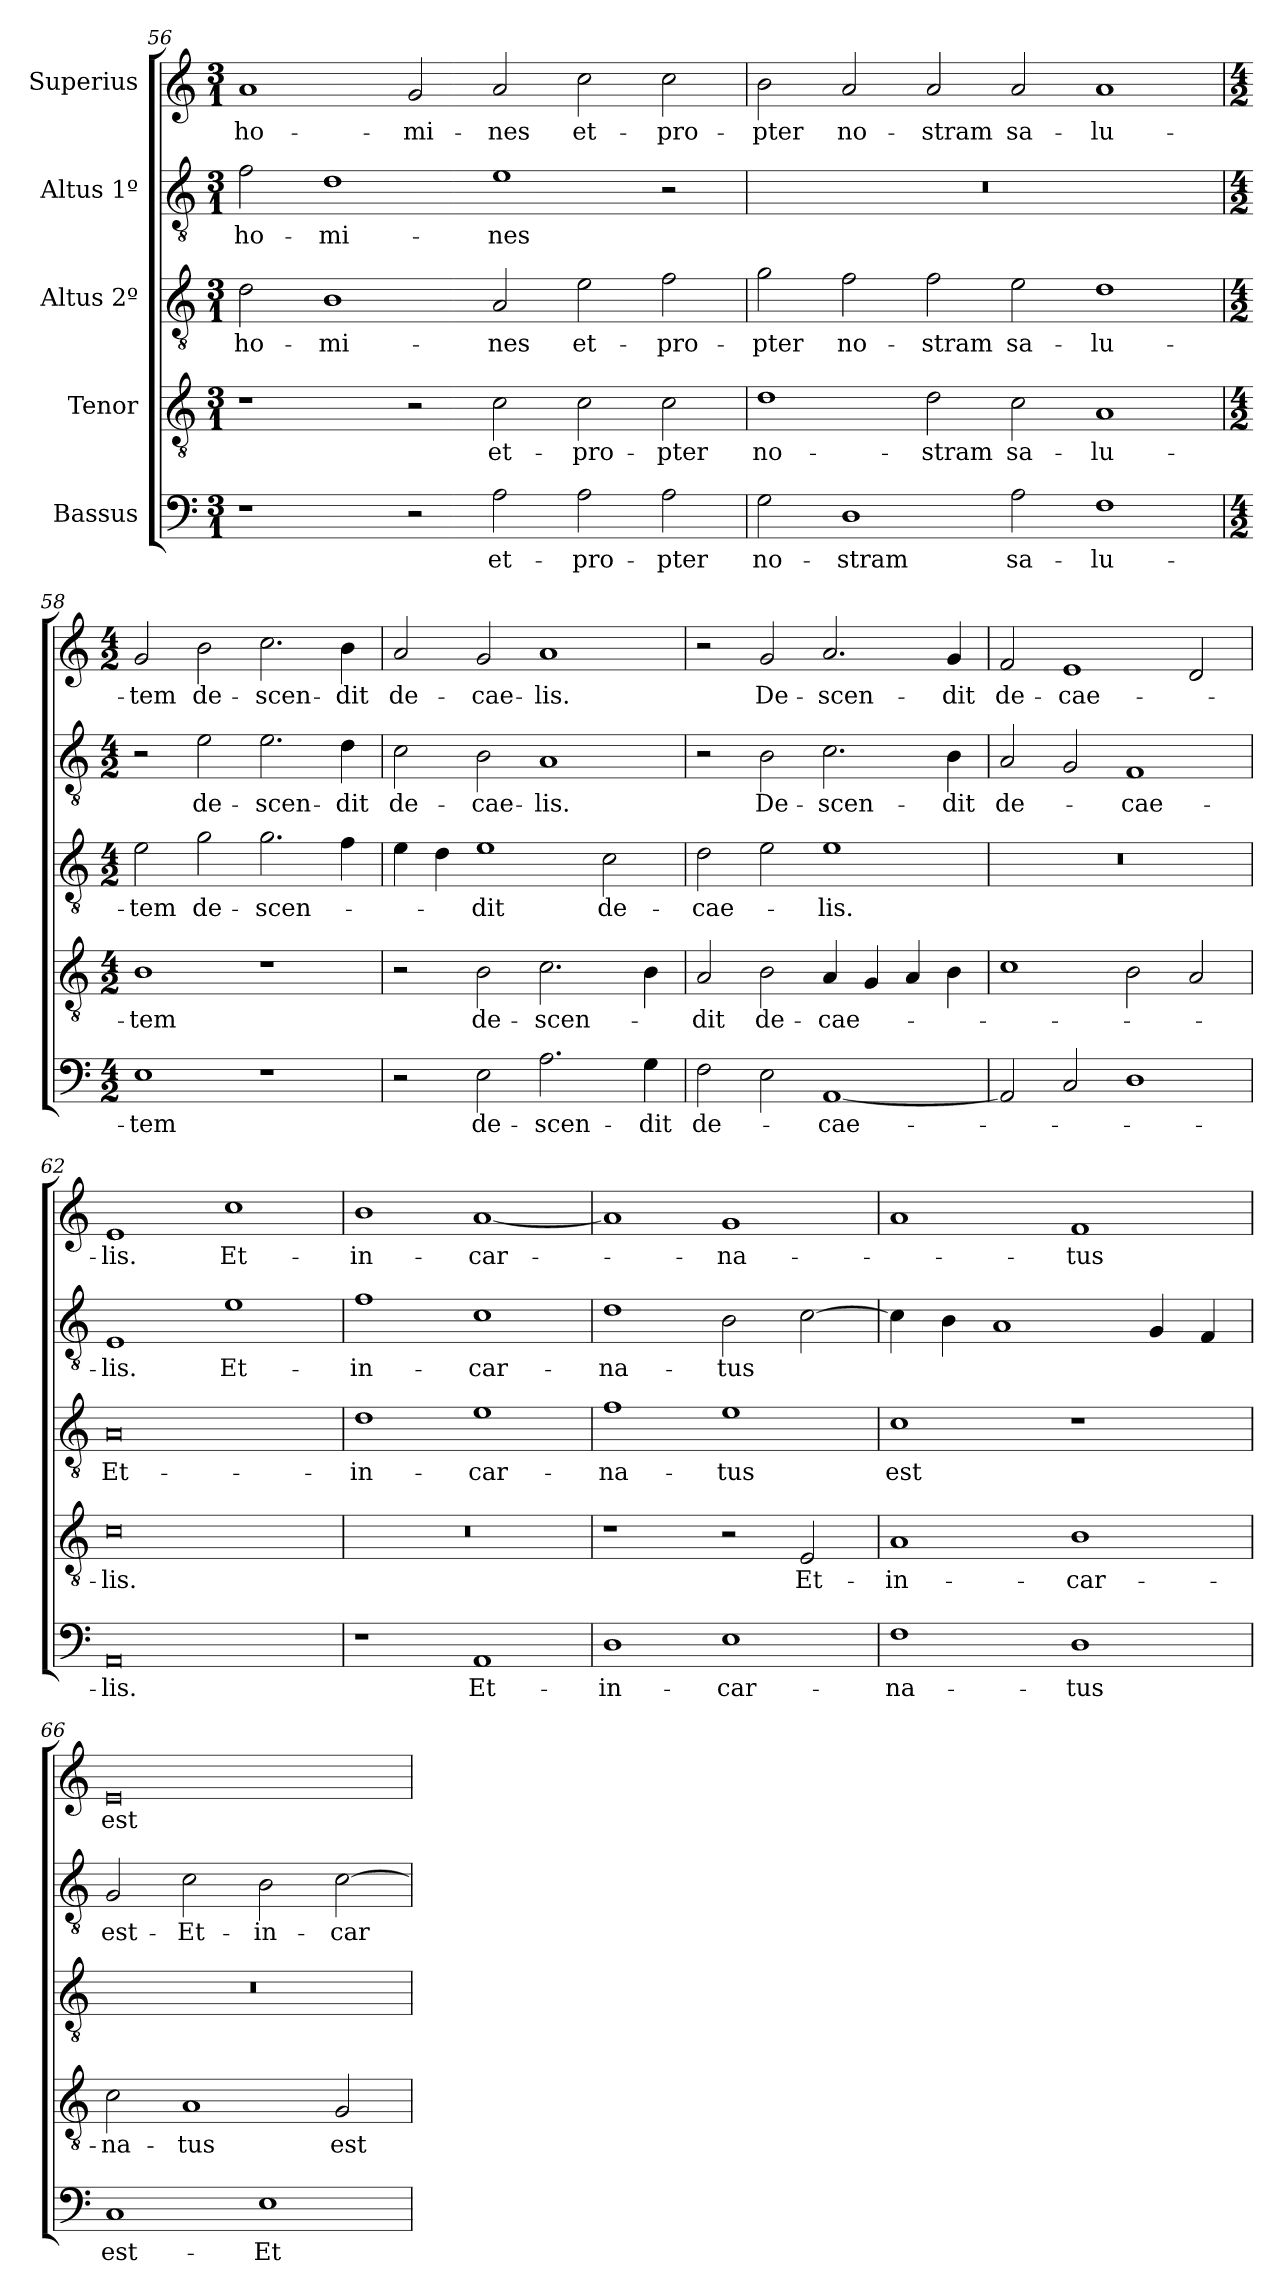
**kern	**text	**kern	**text	**kern	**text	**kern	**text	**kern	**text
*part5	*part5	*part4	*part4	*part3	*part3	*part2	*part2	*part1	*part1
*staff5	*staff5	*staff4	*staff4	*staff3	*staff3	*staff2	*staff2	*staff1	*staff1
*I"Bassus	*	*I"Tenor	*	*I"Altus 2º	*	*I"Altus 1º	*	*I"Superius	*
*clefF4	*	*clefGv2	*	*clefGv2	*	*clefGv2	*	*clefG2	*
*k[]	*	*k[]	*	*k[]	*	*k[]	*	*k[]	*
*M3/1	*	*M3/1	*	*M3/1	*	*M3/1	*	*M3/1	*
=56	=56	=56	=56	=56	=56	=56	=56	=56	=56
1r	.	1r	.	2d\	ho-	2f\	ho-	1a/	ho-
.	.	.	.	1B\	-mi-	1d\	-mi-	.	.
2r	.	2r	.	.	.	.	.	2g/	-mi-
2A\	et-	2c\	et-	2A/	-nes	1e\	-nes	2a/	-nes
2A\	pro-	2c\	pro-	2e\	et-	.	.	2cc\	et-
2A\	-pter	2c\	-pter	2f\	pro-	2r	.	2cc\	pro-
=57	=57	=57	=57	=57	=57	=57	=57	=57	=57
!	!	!	!	!	!	!LO:N:vis=0	!	!	!
2G\	no-	1d\	no-	2g\	-pter	0.r	.	2b\	-pter
1D\	-stram	.	.	2f\	no-	.	.	2a/	no-
.	.	2d\	-stram	2f\	-stram	.	.	2a/	-stram
2A\	sa-	2c\	sa-	2e\	sa-	.	.	2a/	sa-
1F\	-lu-	1A/	-lu-	1d\	-lu-	.	.	1a/	-lu-
=58	=58	=58	=58	=58	=58	=58	=58	=58	=58
*M4/2	*	*M4/2	*	*M4/2	*	*M4/2	*	*M4/2	*
1E\	-tem	1B\	-tem	2e\	-tem	2r	.	2g/	-tem
.	.	.	.	2g\	de-	2e\	de-	2b\	de-
1r	.	1r	.	2.g\	-scen-	2.e\	-scen-	2.cc\	-scen-
.	.	.	.	4f\	.	4d\	-dit	4b\	-dit
=59	=59	=59	=59	=59	=59	=59	=59	=59	=59
2r	.	2r	.	4e\	.	2c\	de-	2a/	de-
.	.	.	.	4d\	.	.	.	.	.
2E\	de-	2B\	de-	1e\	-dit	2B\	cae-	2g/	cae-
2.A\	-scen-	2.c\	-scen-	.	.	1A/	-lis.	1a/	-lis.
.	.	.	.	2c\	de-	.	.	.	.
4G\	-dit	4B\	.	.	.	.	.	.	.
=60	=60	=60	=60	=60	=60	=60	=60	=60	=60
2F\	de-	2A/	-dit	2d\	cae-	2r	.	2r	.
2E\	.	2B\	de-	2e\	.	2B\	De-	2g/	De-
[1AA/	cae-	4A/	cae-	1e\	-lis.	2.c\	-scen-	2.a/	-scen-
.	.	4G/	.	.	.	.	.	.	.
.	.	4A/	.	.	.	.	.	.	.
.	.	4B\	.	.	.	4B\	-dit	4g/	-dit
=61	=61	=61	=61	=61	=61	=61	=61	=61	=61
2AA/]	.	1c\	.	0r	.	2A/	de-	2f/	de-
2C/	.	.	.	.	.	2G/	.	1e/	cae-
1D\	.	2B\	.	.	.	1F/	cae-	.	.
.	.	2A/	.	.	.	.	.	2d/	.
=62	=62	=62	=62	=62	=62	=62	=62	=62	=62
0AA/	-lis.	0c\	-lis.	0A/	Et-	1E/	-lis.	1e/	-lis.
.	.	.	.	.	.	1e\	Et-	1cc\	Et-
=63	=63	=63	=63	=63	=63	=63	=63	=63	=63
1r	.	0r	.	1d\	in-	1f\	in-	1b\	in-
1AA/	Et-	.	.	1e\	-car-	1c\	-car-	[1a/	-car-
=64	=64	=64	=64	=64	=64	=64	=64	=64	=64
1D\	in-	1r	.	1f\	-na-	1d\	-na-	1a/]	.
1E\	-car-	2r	.	1e\	-tus	2B\	-tus	1g/	-na-
.	.	2E/	Et-	.	.	[2c\	.	.	.
=65	=65	=65	=65	=65	=65	=65	=65	=65	=65
1F\	-na-	1A/	in-	1c\	est-	4c\]	.	1a/	.
.	.	.	.	.	.	4B\	.	.	.
.	.	.	.	.	.	1A/	.	.	.
1D\	-tus	1B\	-car-	1r	.	.	.	1f/	-tus
.	.	.	.	.	.	4G/	.	.	.
.	.	.	.	.	.	4F/	.	.	.
=66	=66	=66	=66	=66	=66	=66	=66	=66	=66
1C/	est-	2c\	-na-	0r	.	2G/	est-	0e/	est-
.	.	1A/	-tus	.	.	2c\	Et-	.	.
1E\	Et-	.	.	.	.	2B\	in-	.	.
.	.	2G/	est-	.	.	[2c\	-car-	.	.
=	=	=	=	=	=	=	=	=	=
*-	*-	*-	*-	*-	*-	*-	*-	*-	*-
